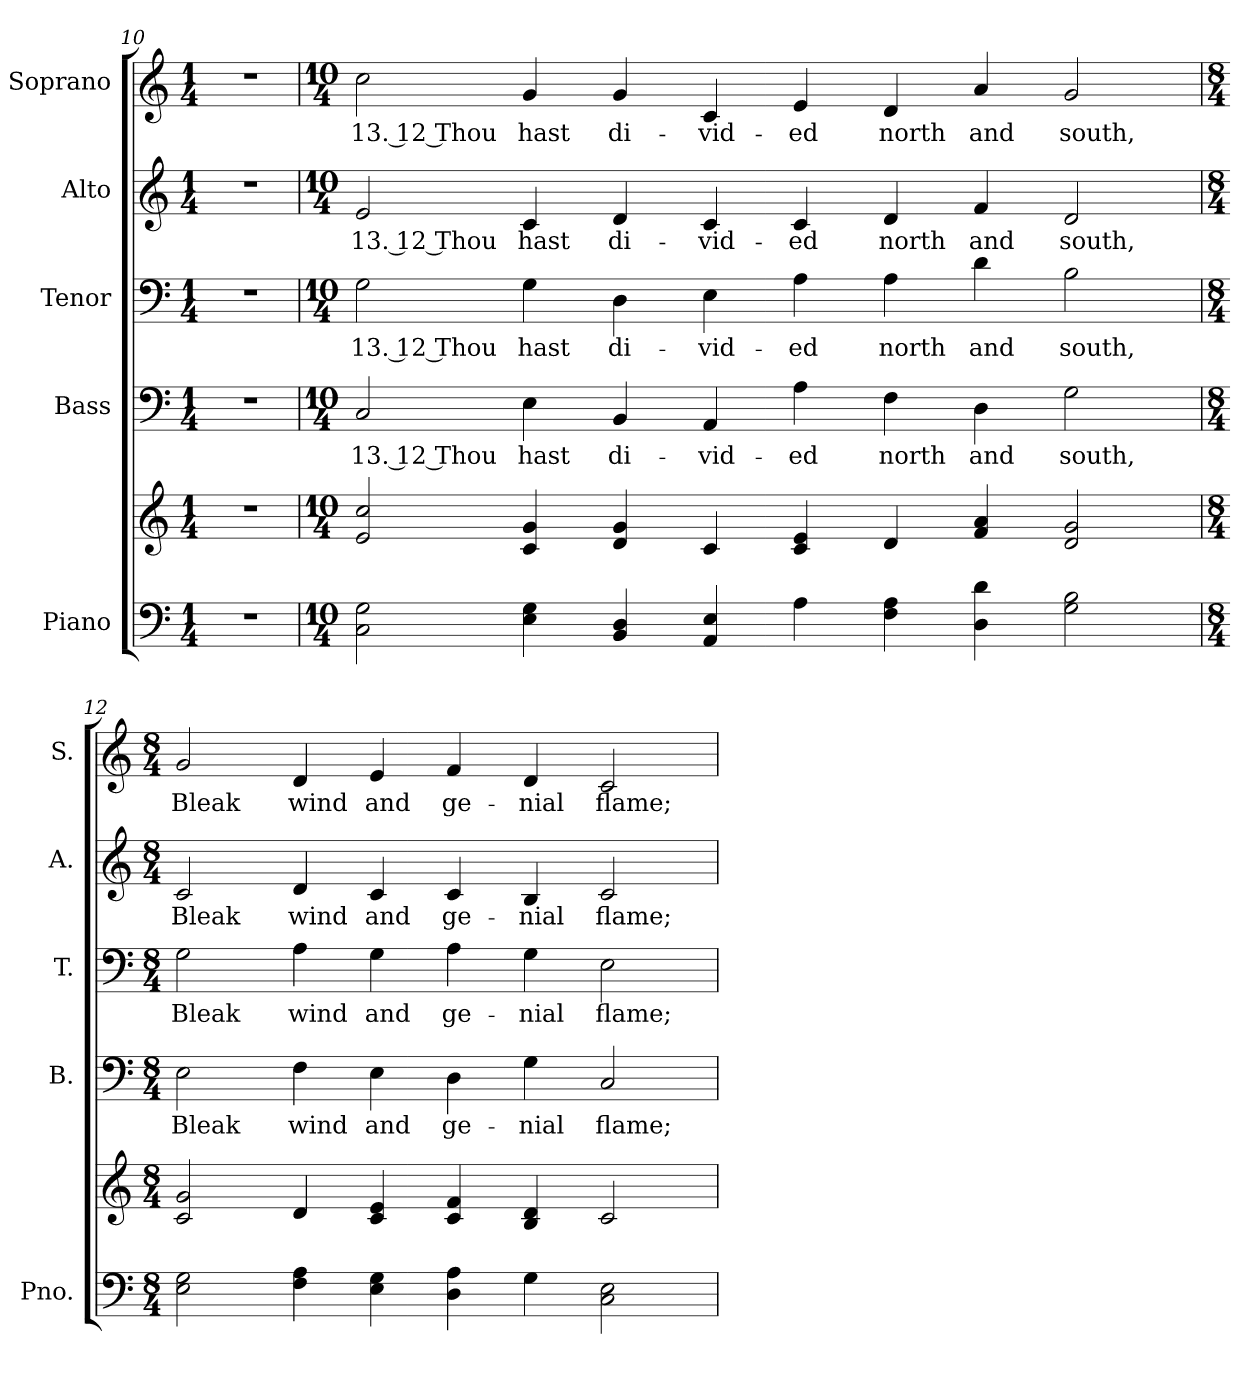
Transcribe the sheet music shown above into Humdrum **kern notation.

**kern	**kern	**kern	**text	**kern	**text	**kern	**text	**kern	**text
*part5	*part5	*part4	*part4	*part3	*part3	*part2	*part2	*part1	*part1
*staff6	*staff5	*staff4	*staff4	*staff3	*staff3	*staff2	*staff2	*staff1	*staff1
*I"Piano	*	*I"Bass	*	*I"Tenor	*	*I"Alto	*	*I"Soprano	*
*I'Pno.	*	*I'B.	*	*I'T.	*	*I'A.	*	*I'S.	*
*clefF4	*clefG2	*clefF4	*	*clefF4	*	*clefG2	*	*clefG2	*
*k[]	*k[]	*k[]	*	*k[]	*	*k[]	*	*k[]	*
*C:	*C:	*C:	*	*C:	*	*C:	*	*C:	*
*M1/4	*M1/4	*M1/4	*	*M1/4	*	*M1/4	*	*M1/4	*
=10	=10	=10	=10	=10	=10	=10	=10	=10	=10
!LO:N:vis=1	!LO:N:vis=1	!LO:N:vis=1	!	!LO:N:vis=1	!	!LO:N:vis=1	!	!LO:N:vis=1	!
4r	4r	4r	.	4r	.	4r	.	4r	.
!!LO:PB:g=z
=11	=11	=11	=11	=11	=11	=11	=11	=11	=11
*M10/4	*M10/4	*M10/4	*	*M10/4	*	*M10/4	*	*M10/4	*
!	!	!	!LO:LY:b:color=#000000	!	!	!	!	!	!
!	!	!	!	!	!LO:LY:b:color=#000000	!	!	!	!
!	!	!	!	!	!	!	!LO:LY:b:color=#000000	!	!
!	!	!	!	!	!	!	!	!	!LO:LY:b:color=#000000
2Ci\ 2Gi	2ei/ 2cci	2Ci/	13. 12 Thou	2Gi\	13. 12 Thou	2ei/	13. 12 Thou	2cci\	13. 12 Thou
!	!	!	!LO:LY:b:color=#000000	!	!	!	!	!	!
!	!	!	!	!	!LO:LY:b:color=#000000	!	!	!	!
!	!	!	!	!	!	!	!LO:LY:b:color=#000000	!	!
!	!	!	!	!	!	!	!	!	!LO:LY:b:color=#000000
4Ei\ 4Gi	4ci/ 4gi	4Ei\	hast	4Gi\	hast	4ci/	hast	4gi/	hast
!	!	!	!LO:LY:b:color=#000000	!	!	!	!	!	!
!	!	!	!	!	!LO:LY:b:color=#000000	!	!	!	!
!	!	!	!	!	!	!	!LO:LY:b:color=#000000	!	!
!	!	!	!	!	!	!	!	!	!LO:LY:b:color=#000000
4BBi/ 4Di	4di/ 4gi	4BBi/	di-	4Di\	di-	4di/	di-	4gi/	di-
!	!	!	!LO:LY:b:color=#000000	!	!	!	!	!	!
!	!	!	!	!	!LO:LY:b:color=#000000	!	!	!	!
!	!	!	!	!	!	!	!LO:LY:b:color=#000000	!	!
!	!	!	!	!	!	!	!	!	!LO:LY:b:color=#000000
4AAi/ 4Ei	4ci/	4AAi/	-vid-	4Ei\	-vid-	4ci/	-vid-	4ci/	-vid-
!	!	!	!LO:LY:b:color=#000000	!	!	!	!	!	!
!	!	!	!	!	!LO:LY:b:color=#000000	!	!	!	!
!	!	!	!	!	!	!	!LO:LY:b:color=#000000	!	!
!	!	!	!	!	!	!	!	!	!LO:LY:b:color=#000000
4Ai\	4ci/ 4ei	4Ai\	-ed	4Ai\	-ed	4ci/	-ed	4ei/	-ed
!	!	!	!LO:LY:b:color=#000000	!	!	!	!	!	!
!	!	!	!	!	!LO:LY:b:color=#000000	!	!	!	!
!	!	!	!	!	!	!	!LO:LY:b:color=#000000	!	!
!	!	!	!	!	!	!	!	!	!LO:LY:b:color=#000000
4Fi\ 4Ai	4di/	4Fi\	north	4Ai\	north	4di/	north	4di/	north
!	!	!	!LO:LY:b:color=#000000	!	!	!	!	!	!
!	!	!	!	!	!LO:LY:b:color=#000000	!	!	!	!
!	!	!	!	!	!	!	!LO:LY:b:color=#000000	!	!
!	!	!	!	!	!	!	!	!	!LO:LY:b:color=#000000
4Di\ 4di	4fi/ 4ai	4Di\	and	4di\	and	4fi/	and	4ai/	and
!	!	!	!LO:LY:b:color=#000000	!	!	!	!	!	!
!	!	!	!	!	!LO:LY:b:color=#000000	!	!	!	!
!	!	!	!	!	!	!	!LO:LY:b:color=#000000	!	!
!	!	!	!	!	!	!	!	!	!LO:LY:b:color=#000000
2Gi\ 2Bi	2di/ 2gi	2Gi\	south,	2Bi\	south,	2di/	south,	2gi/	south,
=12	=12	=12	=12	=12	=12	=12	=12	=12	=12
*M8/4	*M8/4	*M8/4	*	*M8/4	*	*M8/4	*	*M8/4	*
!	!	!	!LO:LY:b:color=#000000	!	!	!	!	!	!
!	!	!	!	!	!LO:LY:b:color=#000000	!	!	!	!
!	!	!	!	!	!	!	!LO:LY:b:color=#000000	!	!
!	!	!	!	!	!	!	!	!	!LO:LY:b:color=#000000
2Ei\ 2Gi	2ci/ 2gi	2Ei\	Bleak	2Gi\	Bleak	2ci/	Bleak	2gi/	Bleak
!	!	!	!LO:LY:b:color=#000000	!	!	!	!	!	!
!	!	!	!	!	!LO:LY:b:color=#000000	!	!	!	!
!	!	!	!	!	!	!	!LO:LY:b:color=#000000	!	!
!	!	!	!	!	!	!	!	!	!LO:LY:b:color=#000000
4Fi\ 4Ai	4di/	4Fi\	wind	4Ai\	wind	4di/	wind	4di/	wind
!	!	!	!LO:LY:b:color=#000000	!	!	!	!	!	!
!	!	!	!	!	!LO:LY:b:color=#000000	!	!	!	!
!	!	!	!	!	!	!	!LO:LY:b:color=#000000	!	!
!	!	!	!	!	!	!	!	!	!LO:LY:b:color=#000000
4Ei\ 4Gi	4ci/ 4ei	4Ei\	and	4Gi\	and	4ci/	and	4ei/	and
!	!	!	!LO:LY:b:color=#000000	!	!	!	!	!	!
!	!	!	!	!	!LO:LY:b:color=#000000	!	!	!	!
!	!	!	!	!	!	!	!LO:LY:b:color=#000000	!	!
!	!	!	!	!	!	!	!	!	!LO:LY:b:color=#000000
4Di\ 4Ai	4ci/ 4fi	4Di\	ge-	4Ai\	ge-	4ci/	ge-	4fi/	ge-
!	!	!	!LO:LY:b:color=#000000	!	!	!	!	!	!
!	!	!	!	!	!LO:LY:b:color=#000000	!	!	!	!
!	!	!	!	!	!	!	!LO:LY:b:color=#000000	!	!
!	!	!	!	!	!	!	!	!	!LO:LY:b:color=#000000
4Gi\	4Bi/ 4di	4Gi\	-nial	4Gi\	-nial	4Bi/	-nial	4di/	-nial
!	!	!	!LO:LY:b:color=#000000	!	!	!	!	!	!
!	!	!	!	!	!LO:LY:b:color=#000000	!	!	!	!
!	!	!	!	!	!	!	!LO:LY:b:color=#000000	!	!
!	!	!	!	!	!	!	!	!	!LO:LY:b:color=#000000
2Ci\ 2Ei	2ci/	2Ci/	flame;	2Ei\	flame;	2ci/	flame;	2ci/	flame;
=	=	=	=	=	=	=	=	=	=
*-	*-	*-	*-	*-	*-	*-	*-	*-	*-
